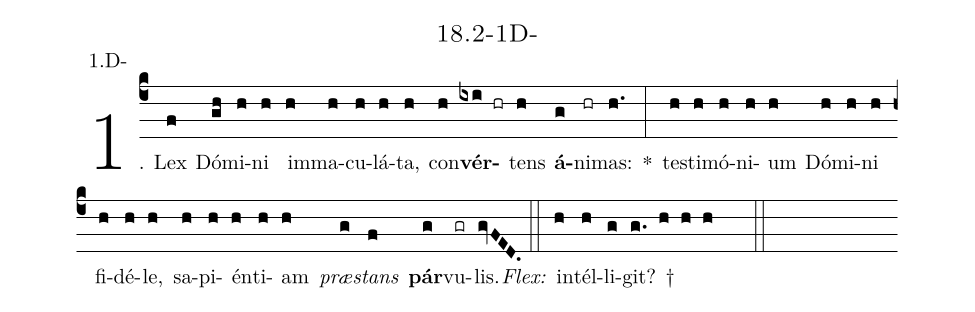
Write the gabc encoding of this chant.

name: 18.2-1D-;
annotation: 1.D-;
%%
(c4)1. Lex(f) Dó(gh)mi(h)ni(h) im(h)ma(h)cu(h)lá(h)ta,(h) con(h)<b>vér</b>(ixi hr)tens(h) <b>á</b>(g)ni(hr)mas:(h.) *(:) tes(h)ti(h)mó(h)ni(h)um(h) Dó(h)mi(h)ni(h) fi(h)dé(h)le,(h) sa(h)pi(h)én(h)ti(h)am(h) <i>præ</i>(g)<i>stans</i>(f) <b>pár</b>(g)vu(gr)lis.(gvFED.) (::)
<i>Flex:</i>()  in(h)tél(h)li(g)git? †(g. h h h  ::)

%E(h) u(h) o(g) u(f) a(g) e.(gvFED.) (::)
